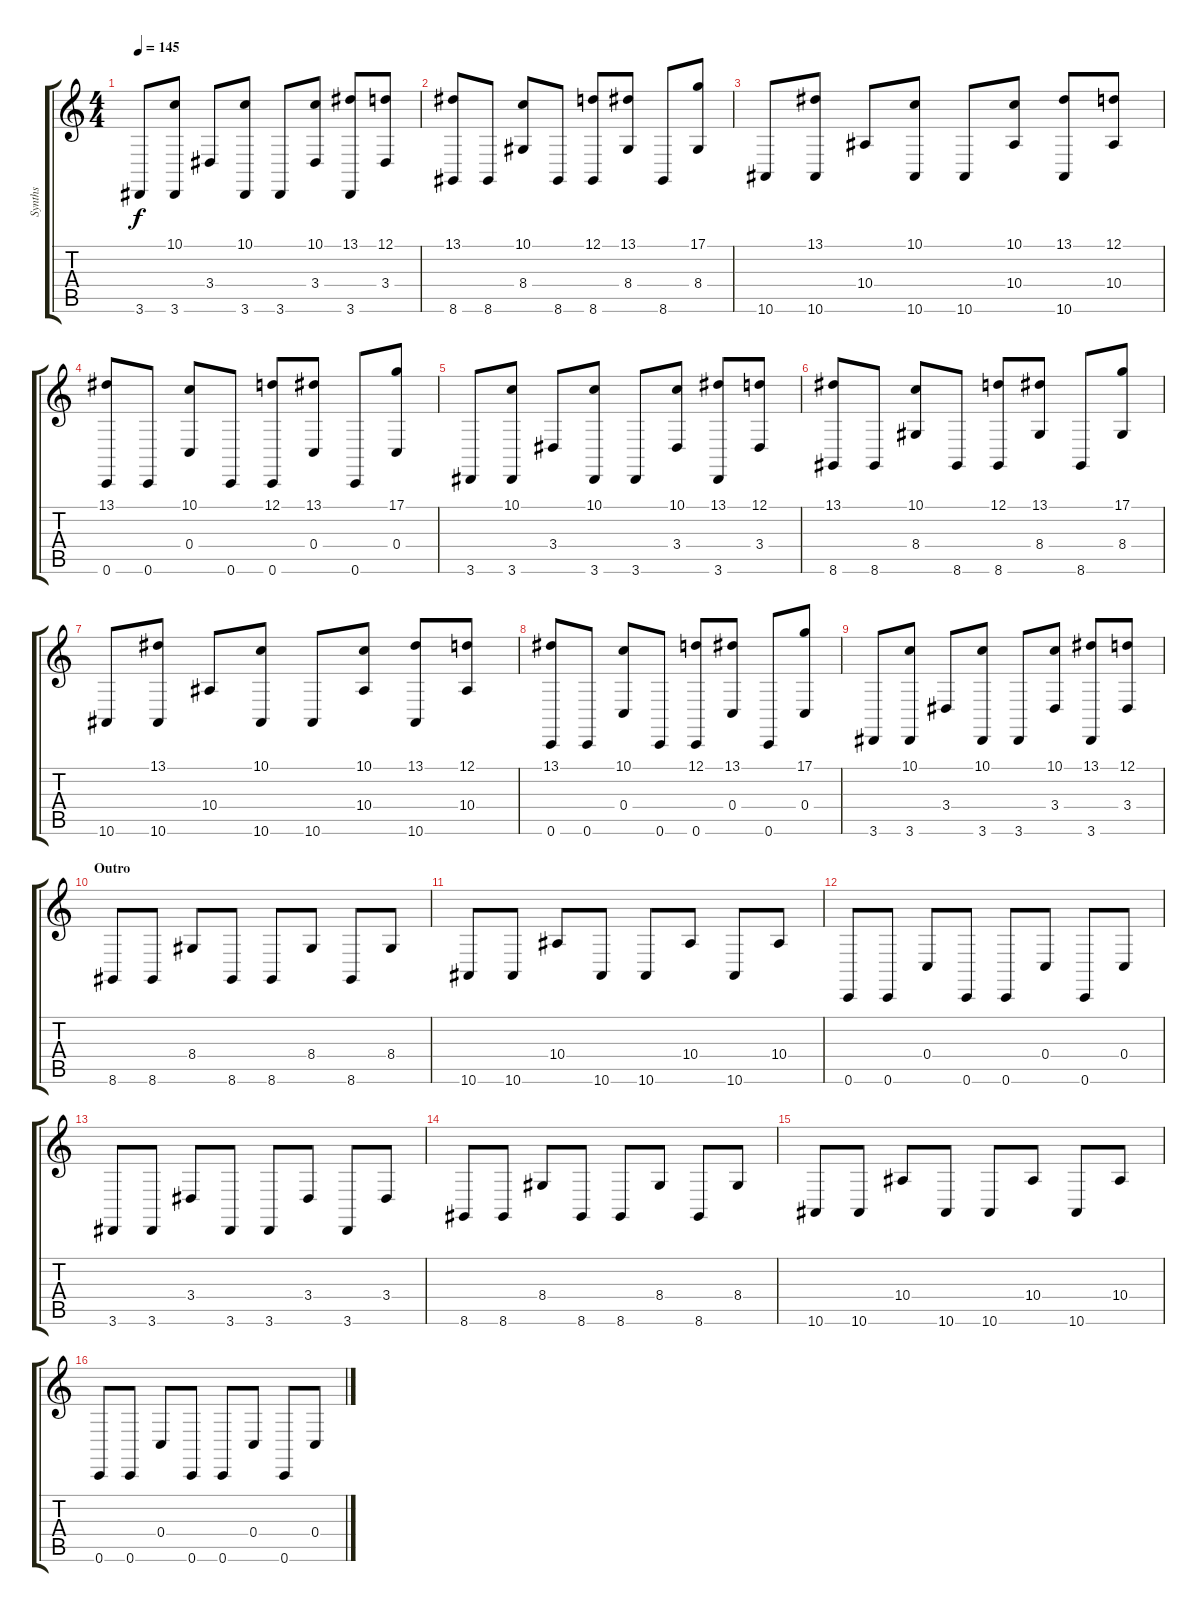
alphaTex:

\track ("Synths" "Synths") {instrument lead2sawtooth}
\staff {score tabs}
\tuning (D4 A3 F3 C3 G2 C2) {hide}
\ts (4 4)
\tempo 145
\clef g2
\ks c
3.6.8{dy f} (10.1 3.6).8 3.4.8 (10.1 3.6).8 3.6.8 (10.1 3.4).8 (13.1 3.6).8 (12.1 3.4).8 |
(13.1 8.6).8 8.6.8 (10.1 8.4).8 8.6.8 (12.1 8.6).8 (13.1 8.4).8 8.6.8 (17.1 8.4).8 |
10.6.8 (13.1 10.6).8 10.4.8 (10.1 10.6).8 10.6.8 (10.1 10.4).8 (13.1 10.6).8 (12.1 10.4).8 |
(13.1 0.6).8 0.6.8 (10.1 0.4).8 0.6.8 (12.1 0.6).8 (13.1 0.4).8 0.6.8 (17.1 0.4).8 |
3.6.8 (10.1 3.6).8 3.4.8 (10.1 3.6).8 3.6.8 (10.1 3.4).8 (13.1 3.6).8 (12.1 3.4).8 |
(13.1 8.6).8 8.6.8 (10.1 8.4).8 8.6.8 (12.1 8.6).8 (13.1 8.4).8 8.6.8 (17.1 8.4).8 |
10.6.8 (13.1 10.6).8 10.4.8 (10.1 10.6).8 10.6.8 (10.1 10.4).8 (13.1 10.6).8 (12.1 10.4).8 |
(13.1 0.6).8 0.6.8 (10.1 0.4).8 0.6.8 (12.1 0.6).8 (13.1 0.4).8 0.6.8 (17.1 0.4).8 |
3.6.8 (10.1 3.6).8 3.4.8 (10.1 3.6).8 3.6.8 (10.1 3.4).8 (13.1 3.6).8 (12.1 3.4).8 |
\section ("" "Outro")
8.6.8 8.6.8 8.4.8 8.6.8 8.6.8 8.4.8 8.6.8 8.4.8 |
10.6.8 10.6.8 10.4.8 10.6.8 10.6.8 10.4.8 10.6.8 10.4.8 |
0.6.8 0.6.8 0.4.8 0.6.8 0.6.8 0.4.8 0.6.8 0.4.8 |
3.6.8 3.6.8 3.4.8 3.6.8 3.6.8 3.4.8 3.6.8 3.4.8 |
8.6.8 8.6.8 8.4.8 8.6.8 8.6.8 8.4.8 8.6.8 8.4.8 |
10.6.8 10.6.8 10.4.8 10.6.8 10.6.8 10.4.8 10.6.8 10.4.8 |
0.6.8 0.6.8 0.4.8 0.6.8 0.6.8 0.4.8 0.6.8 0.4.8
